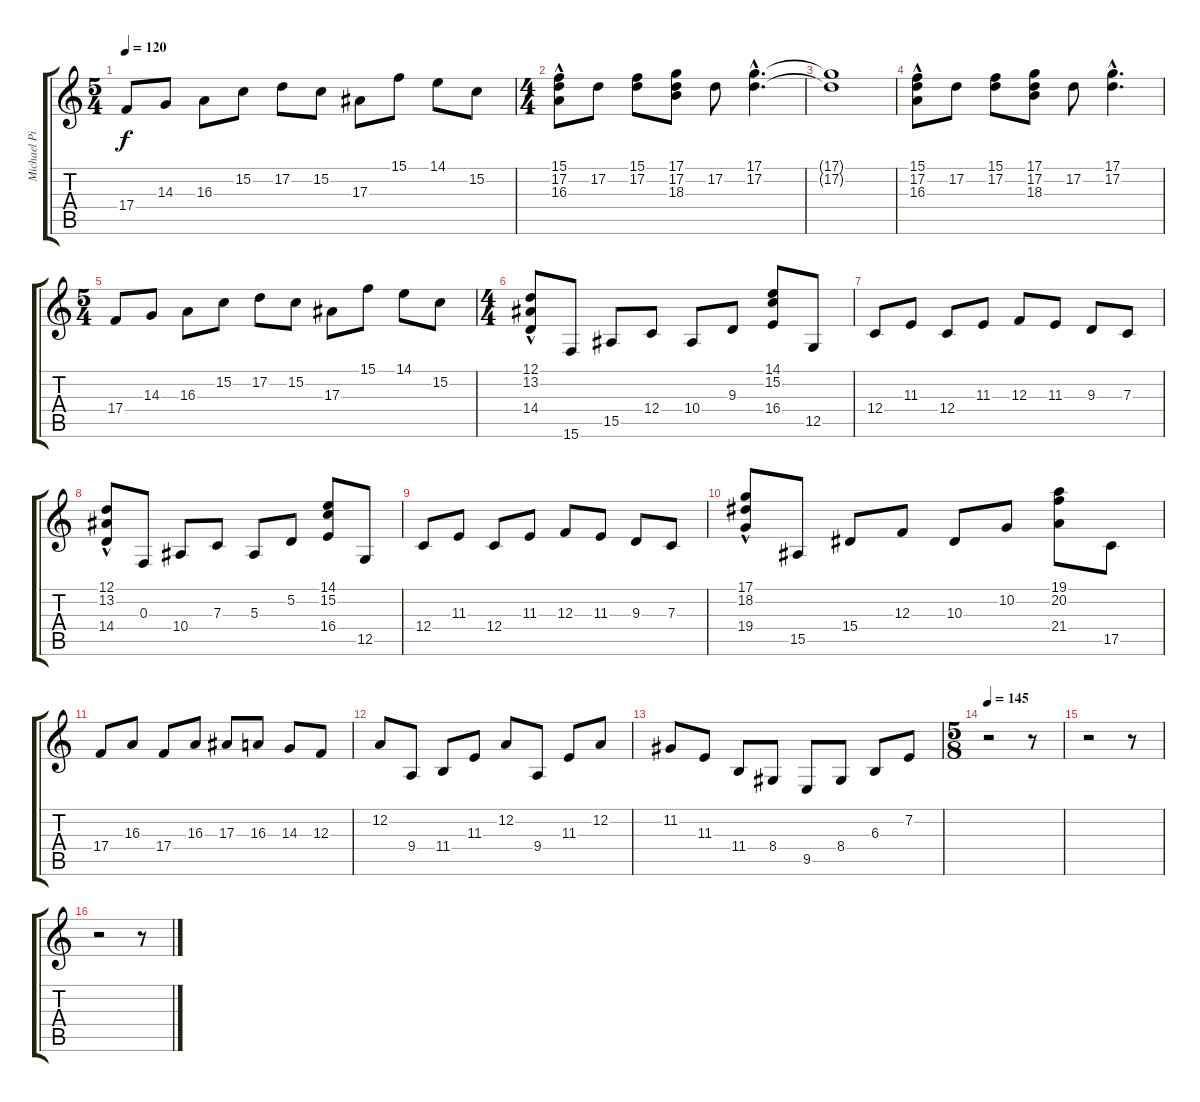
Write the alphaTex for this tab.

\track ("Michael Pinella Piano" "Michael Pi") {instrument acousticgrandpiano}
\staff {score tabs}
\tuning (D4 A3 F3 C3 G2 D2) {hide}
\ts (5 4)
\tempo 120
\clef g2
\ks c
17.4.8{dy f} 14.3.8 16.3.8 15.2.8 17.2.8 15.2.8 17.3.8 15.1.8 14.1.8 15.2.8 |
\ts (4 4)
(15.1 17.2 16.3{hac}).8 17.2.8 (15.1 17.2).8 (17.1 17.2 18.3).8 17.2.8 (17.1{hac} 17.2{hac}).4{d} |
(17.1{t} 17.2{t}).1 |
(15.1 17.2 16.3{hac}).8 17.2.8 (15.1 17.2).8 (17.1 17.2 18.3).8 17.2.8 (17.1 17.2{hac}).4{d} |
\ts (5 4)
17.4.8 14.3.8 16.3.8 15.2.8 17.2.8 15.2.8 17.3.8 15.1.8 14.1.8 15.2.8 |
\ts (4 4)
(12.1{hac} 13.2{hac} 14.4).8 15.6.8 15.5.8 12.4.8 10.4.8 9.3.8 (14.1 15.2 16.4).8 12.5.8 |
12.4.8 11.3.8 12.4.8 11.3.8 12.3.8 11.3.8 9.3.8 7.3.8 |
(12.1{hac} 13.2{hac} 14.4).8 0.3.8 10.4.8 7.3.8 5.3.8 5.2.8 (14.1 15.2 16.4).8 12.5.8 |
12.4.8 11.3.8 12.4.8 11.3.8 12.3.8 11.3.8 9.3.8 7.3.8 |
(17.1{hac} 18.2{hac} 19.4).8 15.5.8 15.4.8 12.3.8 10.3.8 10.2.8 (19.1 20.2 21.4).8 17.5.8 |
17.4.8 16.3.8 17.4.8 16.3.8 17.3.8 16.3.8 14.3.8 12.3.8 |
12.2.8 9.4.8 11.4.8 11.3.8 12.2.8 9.4.8 11.3.8 12.2.8 |
11.2.8 11.3.8 11.4.8 8.4.8 9.5.8 8.4.8 6.3.8 7.2.8 |
\ts (5 8)
\tempo 145
r.2 r.8 |
r.2 r.8 |
r.2 r.8
